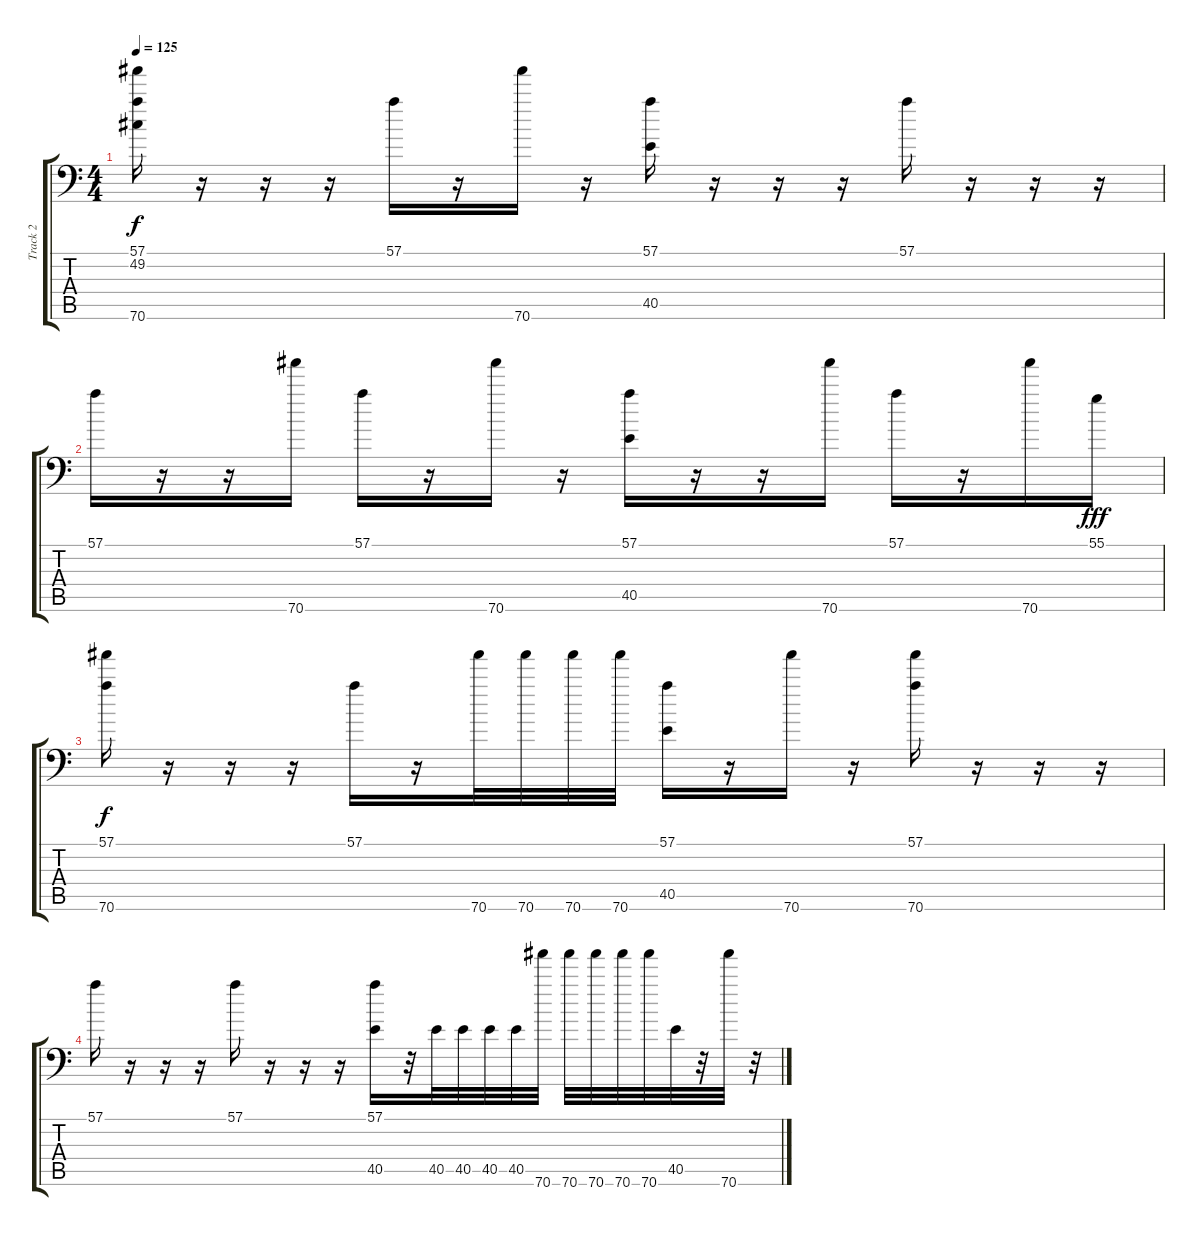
\track ("Track 2" "Track 2") {instrument acousticgrandpiano}
\staff {score tabs}
\tuning (C-1 C-1 C-1 C-1 C-1 C-1) {hide}
\ts (4 4)
\tempo 125
\clef f4
\ks c
(57.1 49.2 70.6).16{dy f} r.16 r.16 r.16 57.1.16 r.16 70.6.16 r.16 (57.1 40.5).16 r.16 r.16 r.16 57.1.16 r.16 r.16 r.16 |
57.1.16 r.16 r.16 70.6.16 57.1.16 r.16 70.6.16 r.16 (57.1 40.5).16 r.16 r.16 70.6.16 57.1.16 r.16 70.6.16 55.1.16{dy fff} |
(57.1 70.6).16{dy f} r.16 r.16 r.16 57.1.16 r.16 70.6.32 70.6.32 70.6.32 70.6.32 (57.1 40.5).16 r.16 70.6.16 r.16 (57.1 70.6).16 r.16 r.16 r.16 |
57.1.16 r.16 r.16 r.16 57.1.16 r.16 r.16 r.16 (57.1 40.5).16 r.32 40.5.32 40.5.32 40.5.32 40.5.32 70.6.32 70.6.32 70.6.32 70.6.32 70.6.32 40.5.32 r.32 70.6.32 r.32
